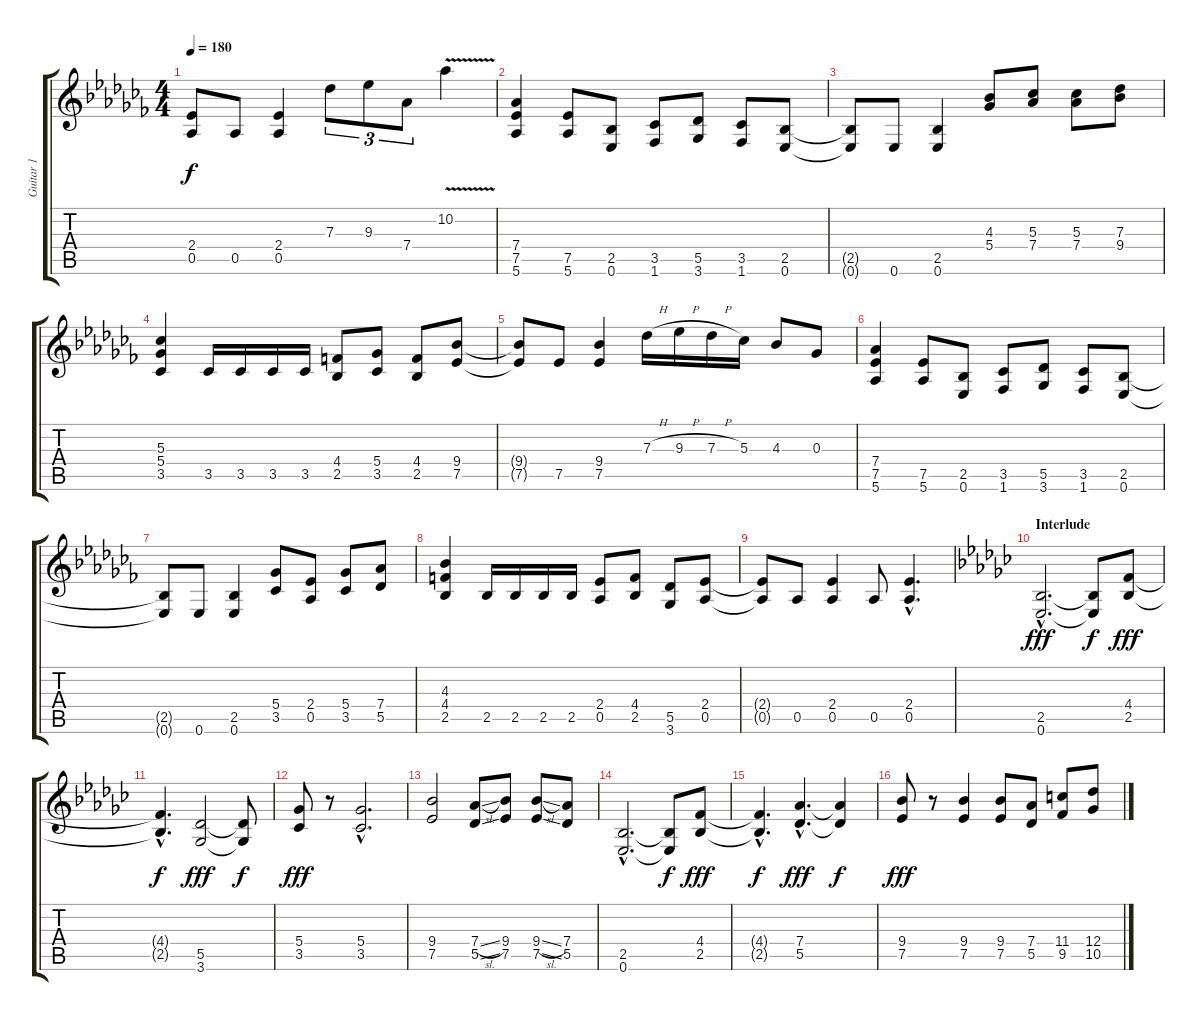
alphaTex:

\track ("Guitar 1" "Guitar 1") {instrument distortionguitar}
\staff {score tabs}
\tuning (Eb4 Bb3 Gb3 Db3 Ab2 Eb2) {hide}
\ts (4 4)
\tempo 180
\clef g2
\ks abminor
(2.4{t} 0.5{t}).8{dy f} 0.5.8 (2.4 0.5).4 7.3.8{tu (3 2)} 9.3.8{tu (3 2)} 7.4.8{tu (3 2)} 10.2{v}.4 |
(7.4 7.5 5.6).4 (7.5 5.6).8 (2.5 0.6).8 (3.5 1.6).8 (5.5 3.6).8 (3.5 1.6).8 (2.5 0.6).8 |
(2.5{t} 0.6{t}).8 0.6.8 (2.5 0.6).4 (4.3 5.4).8 (5.3 7.4).8 (5.3 7.4).8 (7.3 9.4).8 |
(5.3 5.4 3.5).4 3.5.16 3.5.16 3.5.16 3.5.16 (4.4 2.5).8 (5.4 3.5).8 (4.4 2.5).8 (9.4 7.5).8 |
(9.4{t} 7.5{t}).8 7.5.8 (9.4 7.5).4 7.3{h}.16 9.3{h}.16 7.3{h}.16 5.3.16 4.3.8 0.3.8 |
(7.4 7.5 5.6).4 (7.5 5.6).8 (2.5 0.6).8 (3.5 1.6).8 (5.5 3.6).8 (3.5 1.6).8 (2.5 0.6).8 |
(2.5{t} 0.6{t}).8 0.6.8 (2.5 0.6).4 (5.4 3.5).8 (2.4 0.5).8 (5.4 3.5).8 (7.4 5.5).8 |
(4.3 4.4 2.5).4 2.5.16 2.5.16 2.5.16 2.5.16 (2.4 0.5).8 (4.4 2.5).8 (5.5 3.6).8 (2.4 0.5).8 |
(2.4{t} 0.5{t}).8 0.5.8 (2.4 0.5).4 0.5.8 (2.4{hac} 0.5{hac}).4{d} |
\section ("" "Interlude")
\ks ebminor
(2.5{hac} 0.6{hac}).2{d dy fff} (2.5{t} 0.6{t}).8{dy f} (4.4 2.5).8{dy fff} |
(4.4{hac t} 2.5{hac t}).4{d dy f} (5.5 3.6).2{dy fff} (5.5{t} 3.6{t}).8{dy f} |
(5.4 3.5).8{dy fff} r.8 (5.4{hac} 3.5{hac}).2{d} |
(9.4 7.5).2 (7.4{sl} 5.5{ss}).8 (9.4 7.5).8 (9.4{sl} 7.5{ss}).8 (7.4 5.5).8 |
(2.5{hac} 0.6{hac}).2{d} (2.5{t} 0.6{t}).8{dy f} (4.4 2.5).8{dy fff} |
(4.4{hac t} 2.5{hac t}).4{d dy f} (7.4{hac} 5.5{hac}).4{d dy fff} (7.4{t} 5.5{t}).4{dy f} |
(9.4 7.5).8{dy fff} r.8 (9.4 7.5).4 (9.4 7.5).8 (7.4 5.5).8 (11.4 9.5).8 (12.4 10.5).8
